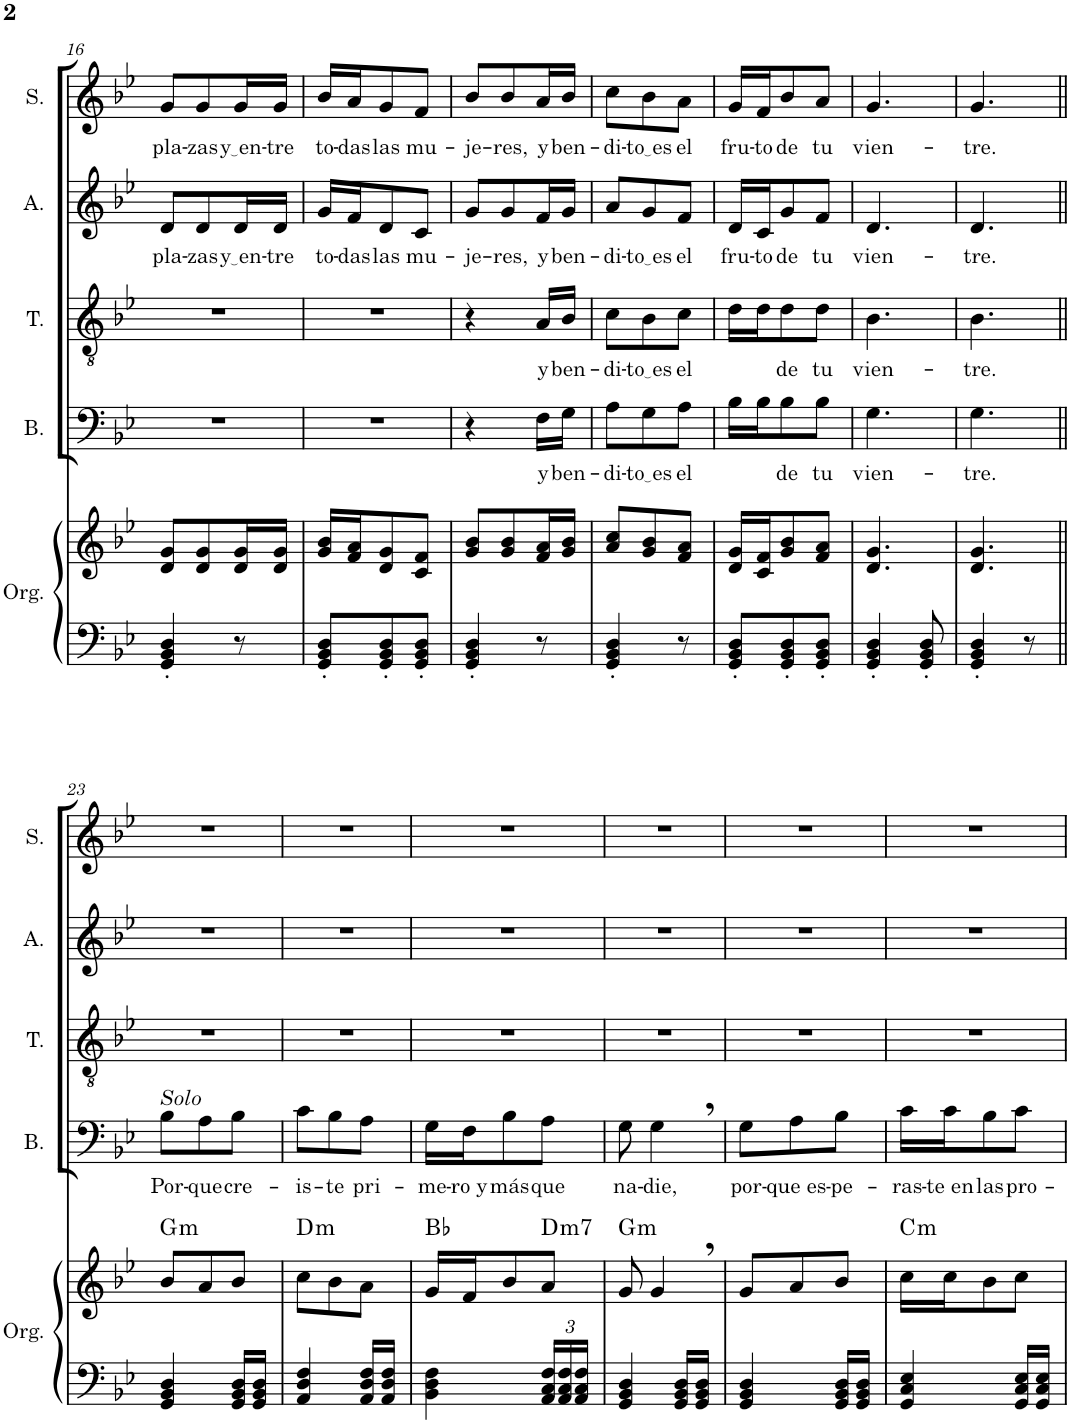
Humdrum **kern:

**kern	**kern	**harte	**kern	**text	**kern	**text	**kern	**text	**kern	**text
*part5	*part5	*part5	*part4	*part4	*part3	*part3	*part2	*part2	*part1	*part1
*staff6	*staff5	*	*staff4	*staff4	*staff3	*staff3	*staff2	*staff2	*staff1	*staff1
*I"Órgano	*	*	*I"Bajo	*	*I"Tenor	*	*I"Alto	*	*I"Soprano	*
*	*	*	*I'B.	*	*I'T.	*	*I'A.	*	*I'S.	*
!!LO:PB:g=z
*clefF4	*clefG2	*	*clefF4	*	*clefGv2	*	*clefG2	*	*clefG2	*
*	*	*	*	*	*Trd4c7	*	*Trd1c2	*	*	*
*k[b-e-]	*k[b-e-]	*	*k[b-e-]	*	*k[b-e-]	*	*k[b-e-]	*	*k[b-e-]	*
*M3/8	*M3/8	*	*M3/8	*	*M3/8	*	*M3/8	*	*M3/8	*
=16	=16	=16	=16	=16	=16	=16	=16	=16	=16	=16
!	!	!	!	!	!	!	!	!LO:LY:b	!	!LO:LY:b
4GG/' 4BB-/' 4D/'	8d/ 8g/L	.	4.r	.	4.r	.	8d/L	pla-	8g/L	pla-
!	!	!	!	!	!	!	!	!LO:LY:b	!	!LO:LY:b
.	8d/ 8g/	.	.	.	.	.	8d/	-zas	8g/	-zas
!	!	!	!	!	!	!	!	!LO:LY:b	!	!LO:LY:b
8r	16d/ 16g/L	.	.	.	.	.	16d/L	y en	16g/L	y en
!	!	!	!	!	!	!	!	!LO:LY:b	!	!LO:LY:b
.	16d/ 16g/JJ	.	.	.	.	.	16d/JJ	-tre	16g/JJ	-tre
=17	=17	=17	=17	=17	=17	=17	=17	=17	=17	=17
!	!	!	!	!	!	!	!	!LO:LY:b	!	!LO:LY:b
8GG/' 8BB-/' 8D/'L	16g/ 16b-/LL	.	4.r	.	4.r	.	16g/LL	to-	16b-/LL	to-
!	!	!	!	!	!	!	!	!LO:LY:b	!	!LO:LY:b
.	16f/ 16a/J	.	.	.	.	.	16f/J	-das	16a/J	-das
!	!	!	!	!	!	!	!	!LO:LY:b	!	!LO:LY:b
8GG/' 8BB-/' 8D/'	8d/ 8g/	.	.	.	.	.	8d/	las	8g/	las
!	!	!	!	!	!	!	!	!LO:LY:b	!	!LO:LY:b
8GG/' 8BB-/' 8D/'J	8c/ 8f/J	.	.	.	.	.	8c/J	mu-	8f/J	mu-
=18	=18	=18	=18	=18	=18	=18	=18	=18	=18	=18
!	!	!	!	!	!	!	!	!LO:LY:b	!	!LO:LY:b
4GG/' 4BB-/' 4D/'	8g/ 8b-/L	.	4r	.	4r	.	8g/L	-je-	8b-/L	-je-
!	!	!	!	!	!	!	!	!LO:LY:b	!	!LO:LY:b
.	8g/ 8b-/	.	.	.	.	.	8g/	-res,	8b-/	-res,
!	!	!	!	!LO:LY:b	!	!LO:LY:b	!	!LO:LY:b	!	!LO:LY:b
8r	16f/ 16a/L	.	16F\LL	y	16A/LL	y	16f/L	y	16a/L	y
!	!	!	!	!LO:LY:b	!	!LO:LY:b	!	!LO:LY:b	!	!LO:LY:b
.	16g/ 16b-/JJ	.	16G\JJ	ben-	16B-/JJ	ben-	16g/JJ	ben-	16b-/JJ	ben-
=19	=19	=19	=19	=19	=19	=19	=19	=19	=19	=19
!	!	!	!	!LO:LY:b	!	!LO:LY:b	!	!LO:LY:b	!	!LO:LY:b
4GG/' 4BB-/' 4D/'	8a/ 8cc/L	.	8A\L	-di-	8c\L	-di-	8a/L	-di-	8cc\L	-di-
!	!	!	!	!LO:LY:b	!	!LO:LY:b	!	!LO:LY:b	!	!LO:LY:b
.	8g/ 8b-/	.	8G\	to es	8B-\	to es	8g/	to es	8b-\	to es
!	!	!	!	!LO:LY:b	!	!LO:LY:b	!	!LO:LY:b	!	!LO:LY:b
8r	8f/ 8a/J	.	8A\J	el	8c\J	el	8f/J	el	8a\J	el
=20	=20	=20	=20	=20	=20	=20	=20	=20	=20	=20
!	!	!	!	!	!	!	!	!LO:LY:b	!	!LO:LY:b
8GG/' 8BB-/' 8D/'L	16d/ 16g/LL	.	16B-\LL	.	16d\LL	.	16d/LL	fru-	16g/LL	fru-
!	!	!	!	!	!	!	!	!LO:LY:b	!	!LO:LY:b
.	16c/ 16f/J	.	16B-\J	.	16d\J	.	16c/J	-to	16f/J	-to
!	!	!	!	!LO:LY:b	!	!LO:LY:b	!	!LO:LY:b	!	!LO:LY:b
8GG/' 8BB-/' 8D/'	8g/ 8b-/	.	8B-\	de	8d\	de	8g/	de	8b-/	de
!	!	!	!	!LO:LY:b	!	!LO:LY:b	!	!LO:LY:b	!	!LO:LY:b
8GG/' 8BB-/' 8D/'J	8f/ 8a/J	.	8B-\J	tu	8d\J	tu	8f/J	tu	8a/J	tu
=21	=21	=21	=21	=21	=21	=21	=21	=21	=21	=21
!	!	!	!	!LO:LY:b	!	!LO:LY:b	!	!LO:LY:b	!	!LO:LY:b
4GG/' 4BB-/' 4D/'	4.d/ 4.g/	.	4.G\	vien-	4.B-\	vien-	4.d/	vien-	4.g/	vien-
8GG/' 8BB-/' 8D/'	.	.	.	.	.	.	.	.	.	.
=22	=22	=22	=22	=22	=22	=22	=22	=22	=22	=22
!	!	!	!	!LO:LY:b	!	!LO:LY:b	!	!LO:LY:b	!	!LO:LY:b
4GG/' 4BB-/' 4D/'	4.d/ 4.g/	.	4.G\	-tre.	4.B-\	-tre.	4.d/	-tre.	4.g/	-tre.
8r	.	.	.	.	.	.	.	.	.	.
!!LO:LB:g=z
=23||	=23||	=23||	=23||	=23||	=23||	=23||	=23||	=23||	=23||	=23||
!	!	!	!LO:TX:a:i:t=Solo	!	!	!	!	!	!	!
!	!	!LO:H:kt=m	!	!LO:LY:b	!	!	!	!	!	!
4GG/ 4BB-/ 4D/	8b-/L	G:min	8B-\L	Por-	4.r	.	4.r	.	4.r	.
!	!	!	!	!LO:LY:b	!	!	!	!	!	!
.	8a/	.	8A\	-que	.	.	.	.	.	.
!	!	!	!	!LO:LY:b	!	!	!	!	!	!
16GG/ 16BB-/ 16D/LL	8b-/J	.	8B-\J	cre-	.	.	.	.	.	.
16GG/ 16BB-/ 16D/JJ	.	.	.	.	.	.	.	.	.	.
=24	=24	=24	=24	=24	=24	=24	=24	=24	=24	=24
!	!	!LO:H:kt=m	!	!LO:LY:b	!	!	!	!	!	!
4AA/ 4D/ 4F/	8cc\L	D:min	8c\L	-is-	4.r	.	4.r	.	4.r	.
!	!	!	!	!LO:LY:b	!	!	!	!	!	!
.	8b-\	.	8B-\	-te	.	.	.	.	.	.
!	!	!	!	!LO:LY:b	!	!	!	!	!	!
16AA/ 16D/ 16F/LL	8a\J	.	8A\J	pri-	.	.	.	.	.	.
16AA/ 16D/ 16F/JJ	.	.	.	.	.	.	.	.	.	.
=25	=25	=25	=25	=25	=25	=25	=25	=25	=25	=25
!	!	!	!	!LO:LY:b	!	!	!	!	!	!
4BB-\ 4D\ 4F\	16g/LL	Bb:maj	16G\LL	-me-	4.r	.	4.r	.	4.r	.
!	!	!	!	!LO:LY:b	!	!	!	!	!	!
.	16f/J	.	16F\J	-ro y	.	.	.	.	.	.
!	!	!	!	!LO:LY:b	!	!	!	!	!	!
.	8b-/	.	8B-\	más	.	.	.	.	.	.
*Xbrackettup	*	*	*	*	*	*	*	*	*	*
!	!	!LO:H:kt=m7	!	!LO:LY:b	!	!	!	!	!	!
24AA/ 24C/ 24F/LL	8a/J	D:min7	8A\J	que	.	.	.	.	.	.
24AA/ 24C/ 24F/	.	.	.	.	.	.	.	.	.	.
24AA/ 24C/ 24F/JJ	.	.	.	.	.	.	.	.	.	.
=26	=26	=26	=26	=26	=26	=26	=26	=26	=26	=26
!	!	!LO:H:kt=m	!	!LO:LY:b	!	!	!	!	!	!
4GG/ 4BB-/ 4D/	8g/	G:min	8G\	na-	4.r	.	4.r	.	4.r	.
!	!	!	!	!LO:LY:b	!	!	!	!	!	!
.	4g,/	.	4G,\	-die,	.	.	.	.	.	.
16GG/ 16BB-/ 16D/LL	.	.	.	.	.	.	.	.	.	.
16GG/ 16BB-/ 16D/JJ	.	.	.	.	.	.	.	.	.	.
=27	=27	=27	=27	=27	=27	=27	=27	=27	=27	=27
!	!	!	!	!LO:LY:b	!	!	!	!	!	!
4GG/ 4BB-/ 4D/	8g/L	.	8G\L	por-	4.r	.	4.r	.	4.r	.
!	!	!	!	!LO:LY:b	!	!	!	!	!	!
.	8a/	.	8A\	-que es-	.	.	.	.	.	.
!	!	!	!	!LO:LY:b	!	!	!	!	!	!
16GG/ 16BB-/ 16D/LL	8b-/J	.	8B-\J	-pe-	.	.	.	.	.	.
16GG/ 16BB-/ 16D/JJ	.	.	.	.	.	.	.	.	.	.
=28	=28	=28	=28	=28	=28	=28	=28	=28	=28	=28
!	!	!LO:H:kt=m	!	!LO:LY:b	!	!	!	!	!	!
4GG/ 4C/ 4E-/	16cc\LL	C:min	16c\LL	-ras-	4.r	.	4.r	.	4.r	.
!	!	!	!	!LO:LY:b	!	!	!	!	!	!
.	16cc\J	.	16c\J	-te en	.	.	.	.	.	.
!	!	!	!	!LO:LY:b	!	!	!	!	!	!
.	8b-\	.	8B-\	las	.	.	.	.	.	.
!	!	!	!	!LO:LY:b	!	!	!	!	!	!
16GG/ 16C/ 16E-/LL	8cc\J	.	8c\J	pro-	.	.	.	.	.	.
16GG/ 16C/ 16E-/JJ	.	.	.	.	.	.	.	.	.	.
=	=	=	=	=	=	=	=	=	=	=
*-	*-	*-	*-	*-	*-	*-	*-	*-	*-	*-
